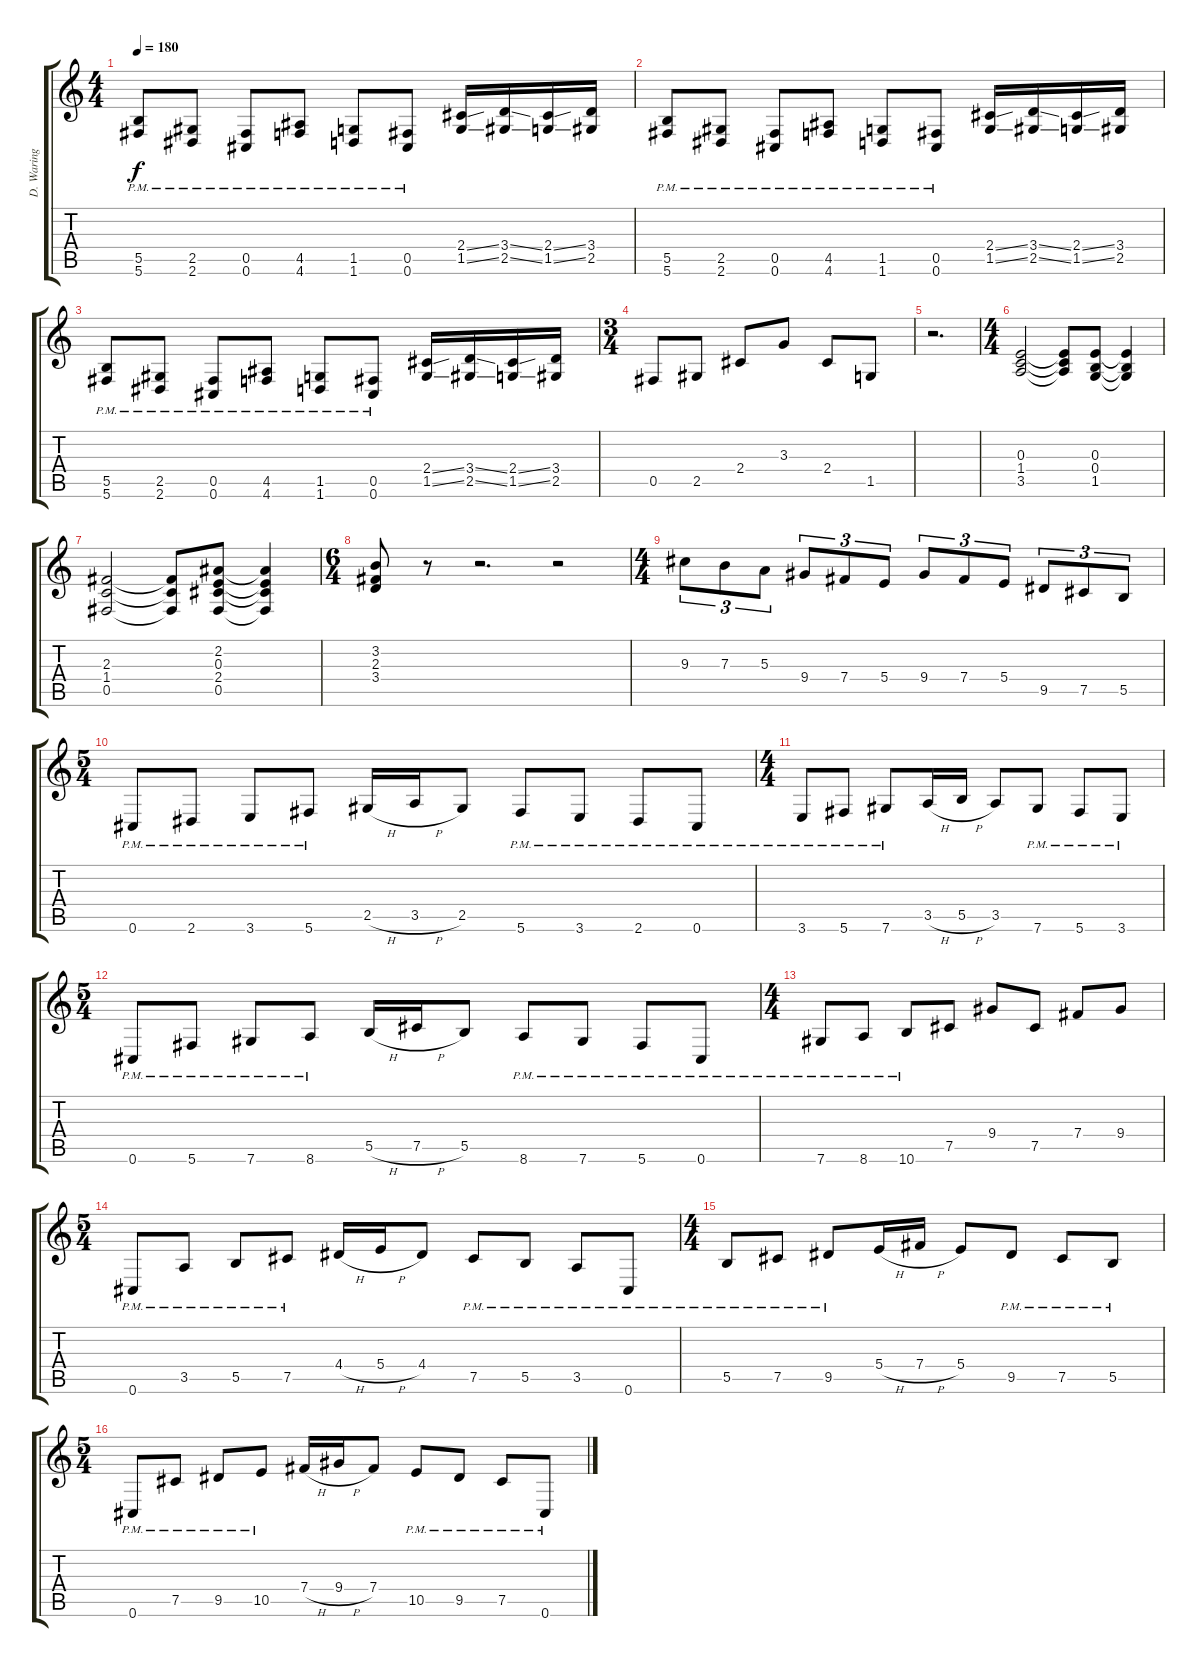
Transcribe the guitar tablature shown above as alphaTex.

\track ("D. Waring Gtr." "D. Waring ") {instrument distortionguitar}
\staff {score tabs}
\tuning (Db4 Ab3 E3 B2 Gb2 Db2) {hide}
\ts (4 4)
\tempo 180
\clef g2
\ks c
(5.5{pm} 5.6{pm}).8{dy f} (2.5{pm} 2.6{pm}).8 (0.5{pm} 0.6{pm}).8 (4.5{pm} 4.6{pm}).8 (1.5{pm} 1.6{pm}).8 (0.5{pm} 0.6{pm}).8 (2.4{ss} 1.5{ss}).16 (3.4{ss} 2.5{ss}).16 (2.4{ss} 1.5{ss}).16 (3.4 2.5).16 |
(5.5{pm} 5.6{pm}).8 (2.5{pm} 2.6{pm}).8 (0.5{pm} 0.6{pm}).8 (4.5{pm} 4.6{pm}).8 (1.5{pm} 1.6{pm}).8 (0.5{pm} 0.6{pm}).8 (2.4{ss} 1.5{ss}).16 (3.4{ss} 2.5{ss}).16 (2.4{ss} 1.5{ss}).16 (3.4 2.5).16 |
(5.5{pm} 5.6{pm}).8 (2.5{pm} 2.6{pm}).8 (0.5{pm} 0.6{pm}).8 (4.5{pm} 4.6{pm}).8 (1.5{pm} 1.6{pm}).8 (0.5{pm} 0.6{pm}).8 (2.4{ss} 1.5{ss}).16 (3.4{ss} 2.5{ss}).16 (2.4{ss} 1.5{ss}).16 (3.4 2.5).16 |
\ts (3 4)
0.5.8 2.5.8 2.4.8 3.3.8 2.4.8 1.5.8 |
r.2{d} |
\ts (4 4)
(0.3 1.4 3.5).2 (0.3{t} 1.4{t} 3.5{t}).8 (0.3 0.4 1.5).8 (0.3{t} 0.4{t} 1.5{t}).4 |
(2.3 1.4 0.5).2 (2.3{t} 1.4{t} 0.5{t}).8 (2.2 0.3 2.4 0.5).8 (2.2{t} 0.3{t} 2.4{t} 0.5{t}).4 |
\ts (6 4)
(3.2 2.3 3.4).8 r.8 r.2{d} r.2 |
\ts (4 4)
9.3.8{tu (3 2)} 7.3.8{tu (3 2)} 5.3.8{tu (3 2)} 9.4.8{tu (3 2)} 7.4.8{tu (3 2)} 5.4.8{tu (3 2)} 9.4.8{tu (3 2)} 7.4.8{tu (3 2)} 5.4.8{tu (3 2)} 9.5.8{tu (3 2)} 7.5.8{tu (3 2)} 5.5.8{tu (3 2)} |
\ts (5 4)
0.6{pm}.8 2.6{pm}.8 3.6{pm}.8 5.6{pm}.8 2.5{h}.16 3.5{h}.16 2.5.8 5.6{pm}.8 3.6{pm}.8 2.6{pm}.8 0.6{pm}.8 |
\ts (4 4)
3.6{pm}.8 5.6{pm}.8 7.6{pm}.8 3.5{h}.16 5.5{h}.16 3.5.8 7.6{pm}.8 5.6{pm}.8 3.6{pm}.8 |
\ts (5 4)
0.6{pm}.8 5.6{pm}.8 7.6{pm}.8 8.6{pm}.8 5.5{h}.16 7.5{h}.16 5.5.8 8.6{pm}.8 7.6{pm}.8 5.6{pm}.8 0.6{pm}.8 |
\ts (4 4)
7.6{pm}.8 8.6{pm}.8 10.6{pm}.8 7.5.8 9.4.8 7.5.8 7.4.8 9.4.8 |
\ts (5 4)
0.6{pm}.8 3.5{pm}.8 5.5{pm}.8 7.5{pm}.8 4.4{h}.16 5.4{h}.16 4.4.8 7.5{pm}.8 5.5{pm}.8 3.5{pm}.8 0.6{pm}.8 |
\ts (4 4)
5.5{pm}.8 7.5{pm}.8 9.5{pm}.8 5.4{h}.16 7.4{h}.16 5.4.8 9.5{pm}.8 7.5{pm}.8 5.5{pm}.8 |
\ts (5 4)
0.6{pm}.8 7.5{pm}.8 9.5{pm}.8 10.5{pm}.8 7.4{h}.16 9.4{h}.16 7.4.8 10.5{pm}.8 9.5{pm}.8 7.5{pm}.8 0.6{pm}.8
